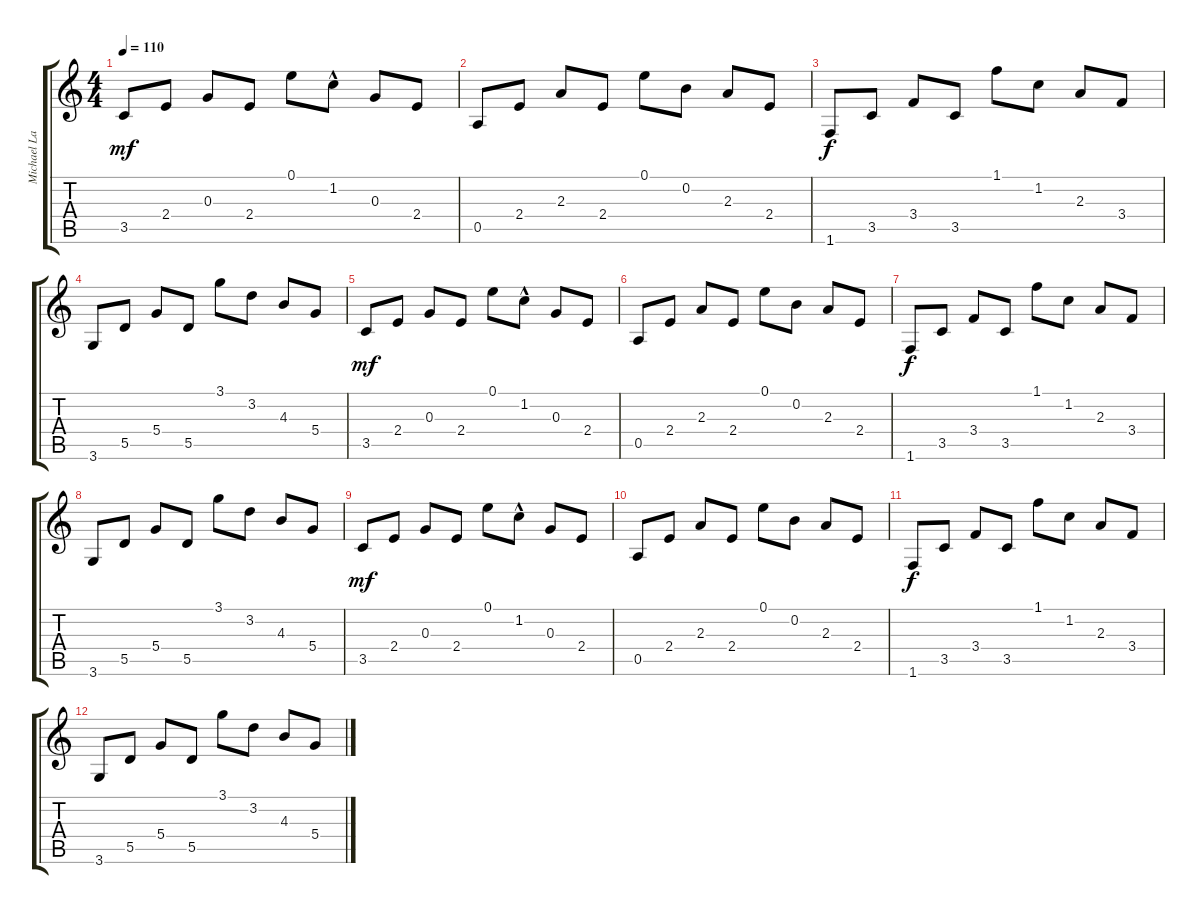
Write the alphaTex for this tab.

\track ("Michael Lardy" "Michael La") {instrument acousticguitarsteel}
\staff {score tabs}
\tuning (E4 B3 G3 D3 A2 E2) {hide}
\ts (4 4)
\tempo 110
\clef g2
\ks c
3.5.8{dy mf} 2.4.8 0.3.8 2.4.8 0.1.8 1.2{hac}.8 0.3.8 2.4.8 |
0.5.8 2.4.8 2.3.8 2.4.8 0.1.8 0.2.8 2.3.8 2.4.8 |
1.6.8{dy f} 3.5.8 3.4.8 3.5.8 1.1.8 1.2.8 2.3.8 3.4.8 |
3.6.8 5.5.8 5.4.8 5.5.8 3.1.8 3.2.8 4.3.8 5.4.8 |
3.5.8{dy mf volume 13} 2.4.8 0.3.8 2.4.8 0.1.8 1.2{hac}.8 0.3.8 2.4.8 |
0.5.8{volume 12} 2.4.8 2.3.8 2.4.8 0.1.8 0.2.8 2.3.8 2.4.8 |
1.6.8{dy f volume 11} 3.5.8 3.4.8 3.5.8 1.1.8 1.2.8 2.3.8 3.4.8 |
3.6.8{volume 10} 5.5.8 5.4.8 5.5.8 3.1.8 3.2.8 4.3.8 5.4.8 |
3.5.8{dy mf volume 9} 2.4.8 0.3.8 2.4.8 0.1.8 1.2{hac}.8 0.3.8 2.4.8 |
0.5.8{volume 8} 2.4.8 2.3.8 2.4.8 0.1.8 0.2.8 2.3.8 2.4.8 |
1.6.8{dy f volume 5} 3.5.8 3.4.8 3.5.8 1.1.8 1.2.8 2.3.8 3.4.8 |
3.6.8{volume 3} 5.5.8 5.4.8 5.5.8 3.1.8 3.2.8 4.3.8 5.4.8
